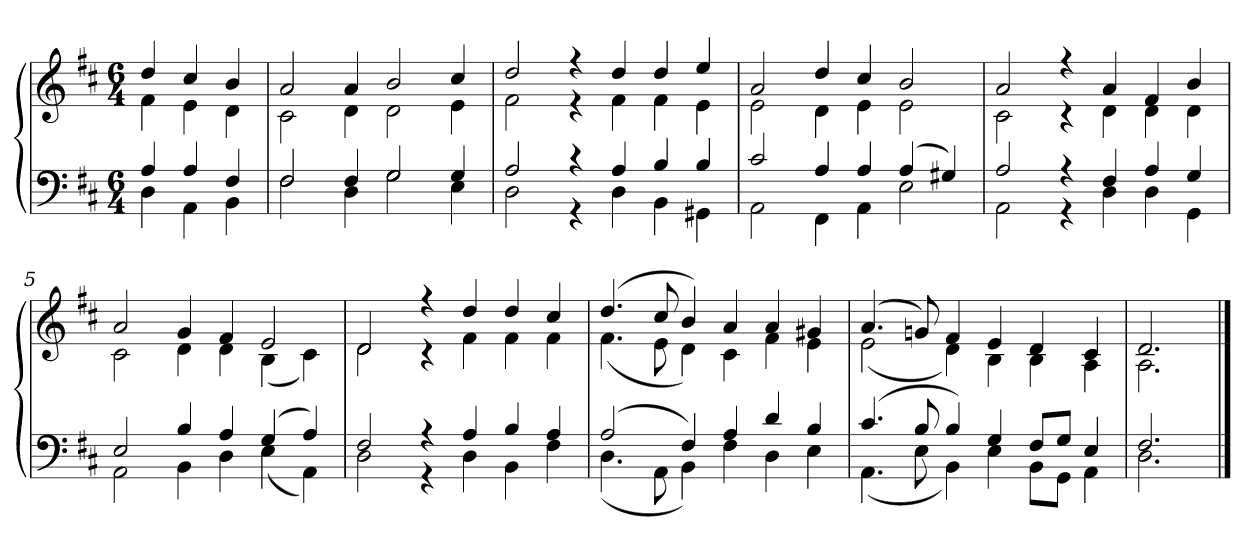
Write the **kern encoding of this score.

**kern	**kern
*part1	*part1
*staff2	*staff1
*clefF4	*clefG2
*k[f#c#]	*k[f#c#]
*D:	*D:
*M6/4	*M6/4
=	=
*^	*^
4A	4D	4dd	4f#
4A	4AA	4cc#	4e
4F#	4BB	4b	4d
=1	=1	=1	=1
2F#	2F#	2a	2c#
4F#	4D	4a	4d
2G	2G	2b	2d
4G	4E	4cc#	4e
=2	=2	=2	=2
2A	2D	2dd	2f#
4r	4r	4r	4r
4A	4D	4dd	4f#
4B	4BB	4dd	4f#
4B	4GG#X	4ee	4e
=3	=3	=3	=3
2c#	2AA	2a	2e
4A	4FF#	4dd	4d
4A	4AA	4cc#	4e
(4A	2E	2b	2e
4G#X)	.	.	.
=4	=4	=4	=4
2A	2AA	2a	2c#
4r	4r	4r	4r
4F#	4D	4a	4d
4A	4D	4f#	4d
4G	4GG	4b	4d
=5	=5	=5	=5
2E	2AA	2a	2c#
4B	4BB	4g	4d
4A	4D	4f#	4d
(4G	(4E	2e	(4B
4A)	4AA)	.	4c#)
=6	=6	=6	=6
2F#	2D	2d	2d
4r	4r	4r	4r
4A	4D	4dd	4f#
4B	4BB	4dd	4f#
4A	4F#	4cc#	4f#
=7	=7	=7	=7
(2A	(4.D	(4.dd	(4.f#
.	8AA	8cc#	8e
4F#)	4BB)	4b)	4d)
4A	4F#	4a	4c#
4d	4D	4a	4f#
4B	4E	4g#X	4e
=8	=8	=8	=8
(4.c#	(4.AA	(4.a	(2e
8B	8E	8gn)	.
4B)	4BB)	4f#	4d)
4G	4E	4e	4B
8F#L	8BBL	4d	4B
8GJ	8GGJ	.	.
4E	4AA	4c#	4A
=9	=9	=9	=9
2.F#	2.D	2.d	2.A
*v	*v	*	*
*	*v	*v
==	==
*-	*-
